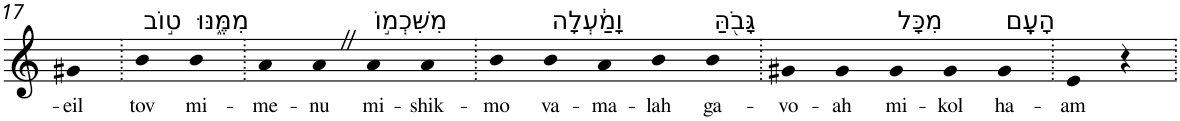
**kern	**text
*part1	*part1
*staff1	*staff1
*I"Piano	*
*I'Pno	*
!!LO:PB:g=z
*clefG2	*
*k[]	*
=17	=17
!	!LO:LY:b
4g#X	-eil
=18.	=18.
!LO:TX:a:t=ט֣וֹב	!
!	!LO:LY:b
4b	tov
!LO:TX:a:t=מִמֶּ֑נּוּ	!
!	!LO:LY:b
4b	mi-
=19.	=19.
!	!LO:LY:b
4a	-me-
!	!LO:LY:b
4aZ	-nu
!LO:TX:a:t=מִשִּׁכְמ֣וֹ	!
!	!LO:LY:b
4a	mi-
!	!LO:LY:b
4a	-shik-
=20.	=20.
!	!LO:LY:b
4b	-mo
!LO:TX:a:t=וָמַ֔עְלָה	!
!	!LO:LY:b
4b	va-
!	!LO:LY:b
4a	-ma-
!	!LO:LY:b
4b	-lah
!LO:TX:a:t=גָּבֹ֖הַּ	!
!	!LO:LY:b
4b	ga-
=21.	=21.
!	!LO:LY:b
4g#X	-vo-
!	!LO:LY:b
4g#	-ah
!LO:TX:a:t=מִכָּל	!
!	!LO:LY:b
4g#	mi-
!	!LO:LY:b
4g#	-kol
!LO:TX:a:t=הָעָֽם	!
!	!LO:LY:b
4g#	ha-
=22.	=22.
!	!LO:LY:b
4e	-am
4r	.
=.	=.
*-	*-
